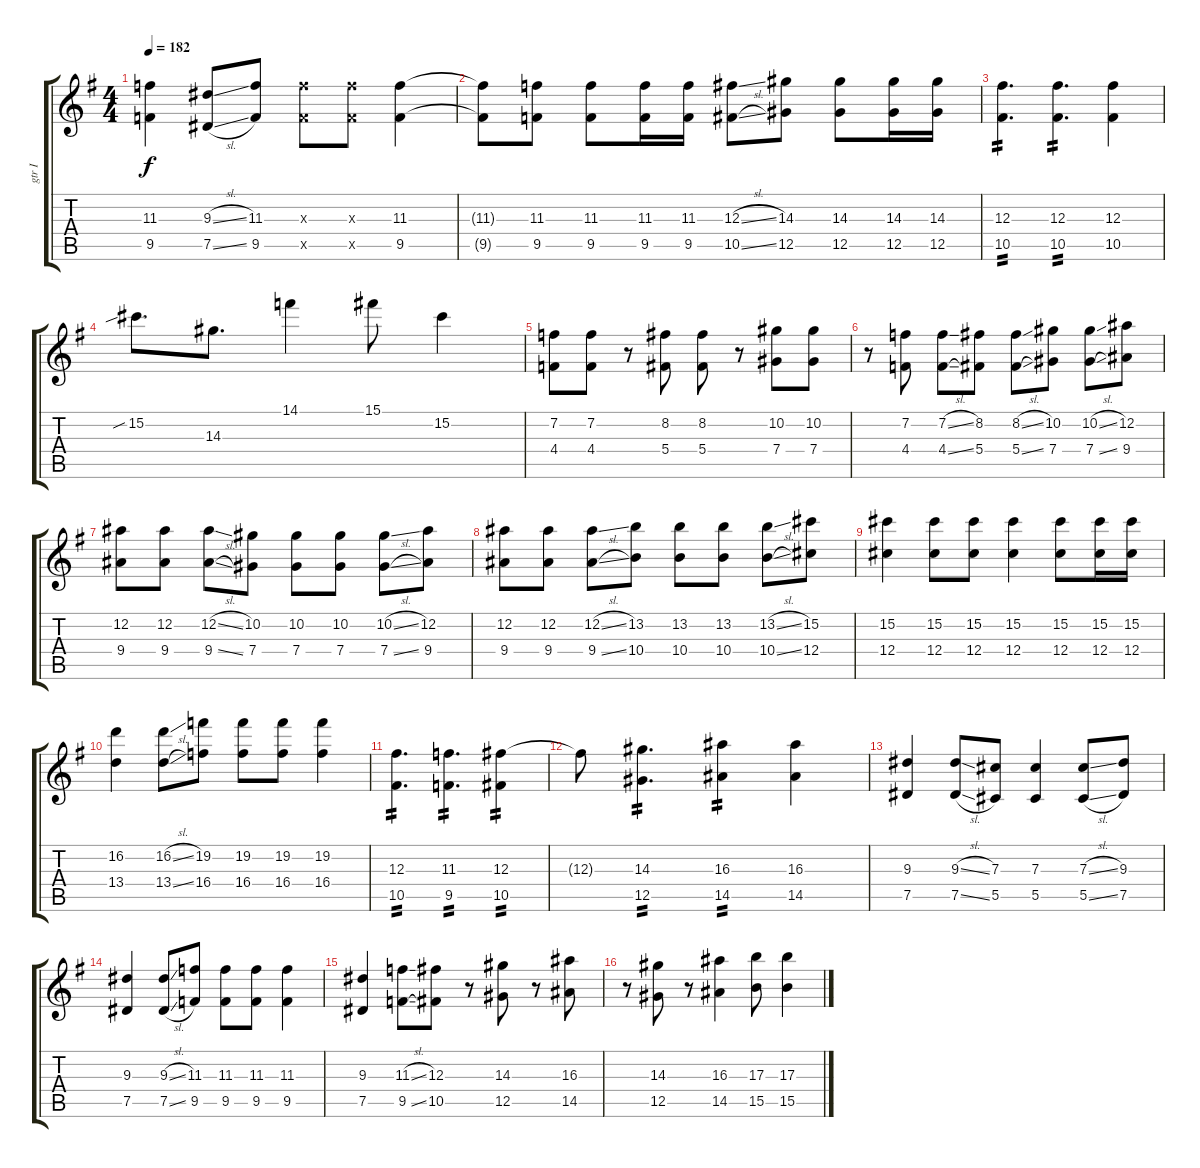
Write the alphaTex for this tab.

\track ("gtr I" "gtr I") {instrument distortionguitar}
\staff {score tabs}
\tuning (Eb4 Bb3 Gb3 Db3 Ab2 Eb2) {hide}
\ts (4 4)
\tempo 182
\clef g2
\ks g
(11.3 9.5).4{dy f} (9.3{sl} 7.5{sl}).8 (11.3 9.5).8 (11.3{x} 9.5{x}).8 (11.3{x} 9.5{x}).8 (11.3 9.5).4 |
(11.3{t} 9.5{t}).8 (11.3 9.5).8 (11.3 9.5).8 (11.3 9.5).16 (11.3 9.5).16 (12.3{sl} 10.5{sl}).8 (14.3 12.5).8 (14.3 12.5).8 (14.3 12.5).16 (14.3 12.5).16 |
(12.3 10.5).4{d tp 2} (12.3 10.5).4{d tp 2} (12.3 10.5).4 |
15.2{sib}.8{d} 14.3.8{d} 14.1.4 15.1.8 15.2.4 |
(7.2 4.4).8 (7.2 4.4).8 r.8 (8.2 5.4).8 (8.2 5.4).8 r.8 (10.2 7.4).8 (10.2 7.4).8 |
r.8 (7.2 4.4).8 (7.2{sl} 4.4{sl}).8 (8.2 5.4).8 (8.2{sl} 5.4{sl}).8 (10.2 7.4).8 (10.2{sl} 7.4{sl}).8 (12.2 9.4).8 |
(12.2 9.4).8 (12.2 9.4).8 (12.2{sl} 9.4{sl}).8 (10.2 7.4).8 (10.2 7.4).8 (10.2 7.4).8 (10.2{sl} 7.4{sl}).8 (12.2 9.4).8 |
(12.2 9.4).8 (12.2 9.4).8 (12.2{sl} 9.4{sl}).8 (13.2 10.4).8 (13.2 10.4).8 (13.2 10.4).8 (13.2{sl} 10.4{sl}).8 (15.2 12.4).8 |
(15.2 12.4).4 (15.2 12.4).8 (15.2 12.4).8 (15.2 12.4).4 (15.2 12.4).8 (15.2 12.4).16 (15.2 12.4).16 |
(16.2 13.4).4 (16.2{sl} 13.4{sl}).8 (19.2 16.4).8 (19.2 16.4).8 (19.2 16.4).8 (19.2 16.4).4 |
(12.3 10.5).4{d tp 2} (11.3 9.5).4{d tp 2} (12.3 10.5).4{tp 2} |
12.3{t}.8 (14.3 12.5).4{d tp 2} (16.3 14.5).4{tp 2} (16.3 14.5).4 |
(9.3 7.5).4 (9.3{sl} 7.5{sl}).8 (7.3 5.5).8 (7.3 5.5).4 (7.3{sl} 5.5{sl}).8 (9.3 7.5).8 |
(9.3 7.5).4 (9.3{sl} 7.5{sl}).8 (11.3 9.5).8 (11.3 9.5).8 (11.3 9.5).8 (11.3 9.5).4 |
(9.3 7.5).4 (11.3{sl} 9.5{sl}).8 (12.3 10.5).8 r.8 (14.3 12.5).8 r.8 (16.3 14.5).8 |
r.8 (14.3 12.5).8 r.8 (16.3 14.5).4 (17.3 15.5).8 (17.3 15.5).4
